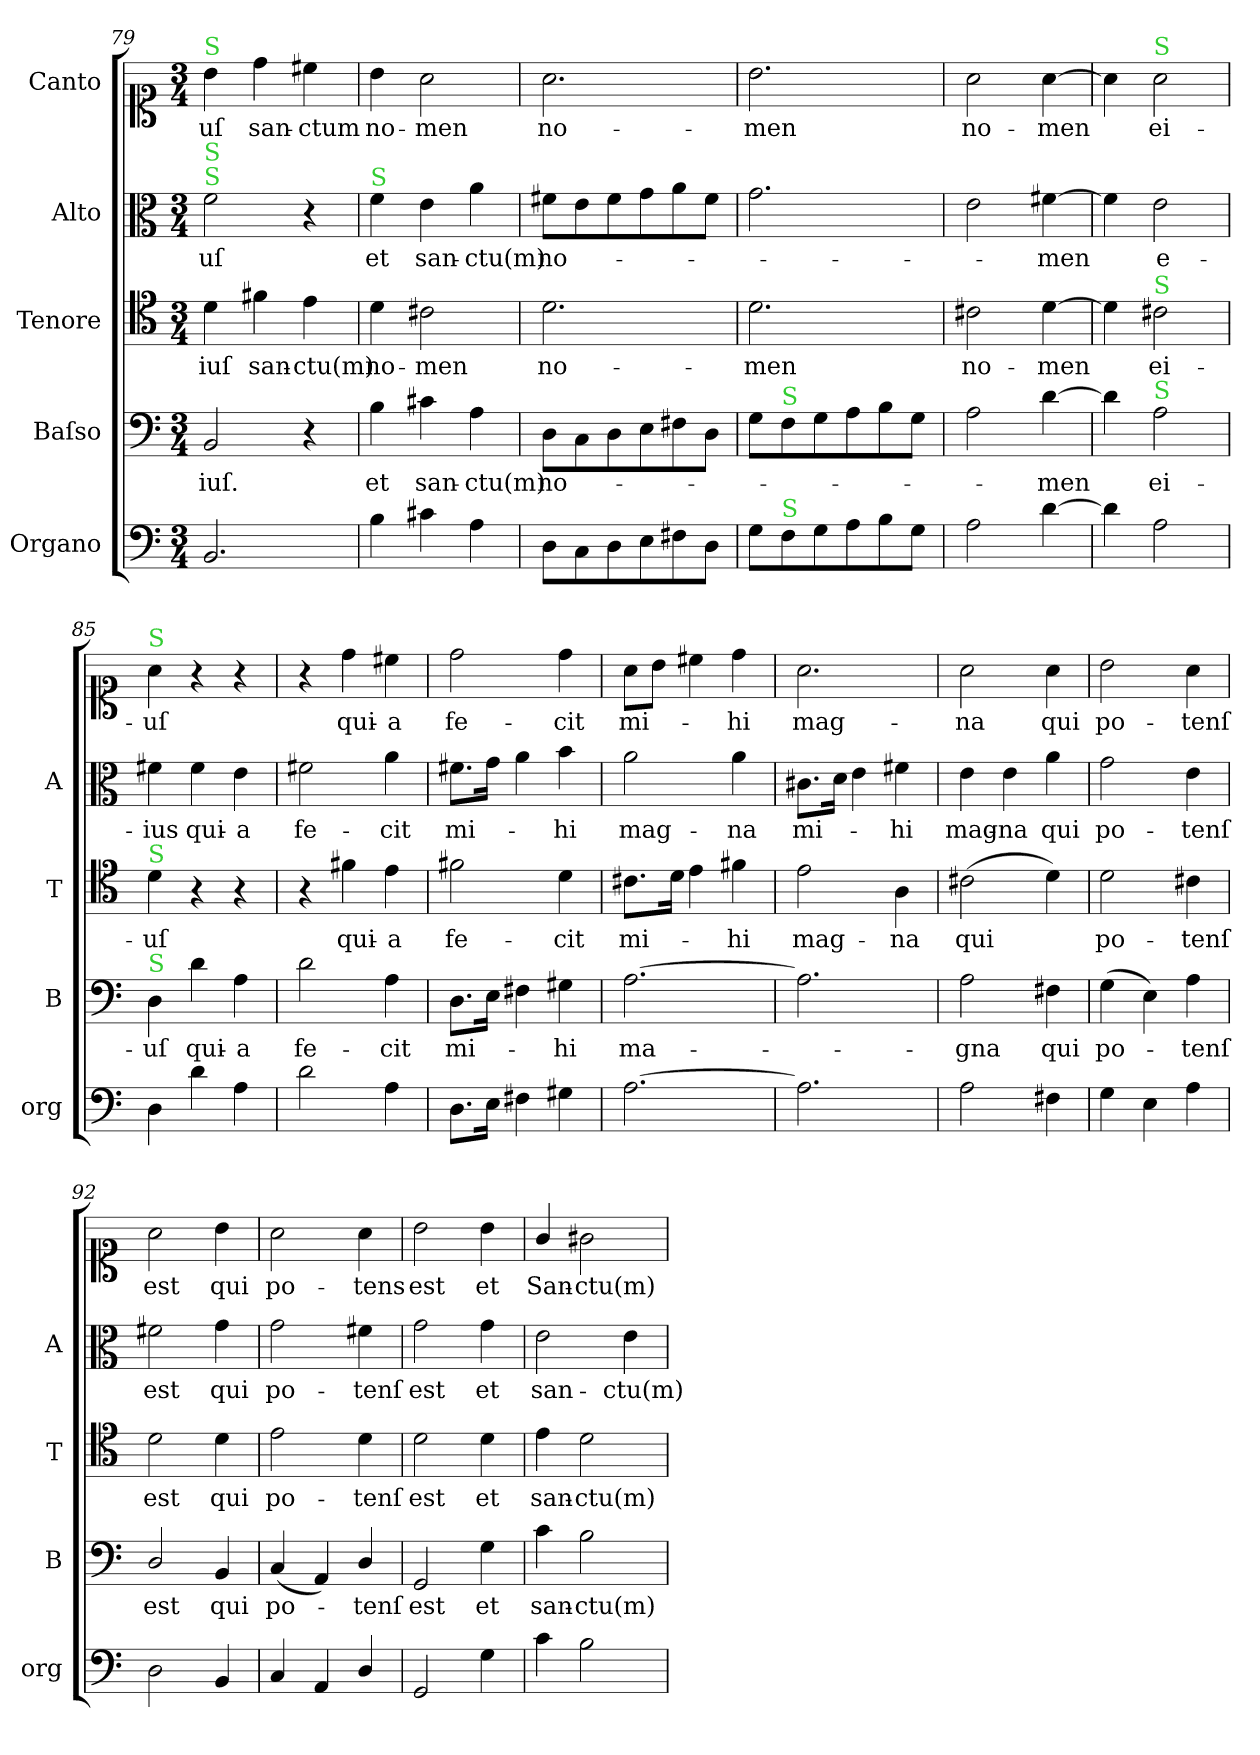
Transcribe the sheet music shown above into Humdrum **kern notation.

**kern	**kern	**text	**kern	**text	**kern	**text	**kern	**text
*part5	*part4	*part4	*part3	*part3	*part2	*part2	*part1	*part1
*staff5	*staff4	*staff4	*staff3	*staff3	*staff2	*staff2	*staff1	*staff1
*I"Organo	*I"Baſso	*	*I"Tenore	*	*I"Alto	*	*I"Canto	*
*I'org	*I'B	*	*I'T	*	*I'A	*	*	*
*clefF4	*clefF4	*	*clefC4	*	*clefC3	*	*clefC1	*
*k[]	*k[]	*	*k[]	*	*k[]	*	*k[]	*
*M3/4	*M3/4	*	*M3/4	*	*M3/4	*	*M3/4	*
=79	=79	=79	=79	=79	=79	=79	=79	=79
!	!	!	!	!	!	!	!LO:TX:a:color=limegreen:t=S	!
!	!	!	!	!	!LO:TX:a:color=limegreen:t=S	!	!	!
!	!	!	!	!	!LO:TX:a:color=limegreen:t=S	!	!	!
2.BB/	2BB/	-iuſ.	4d\	-iuſ	2f\	-uſ	4b\	-uſ
.	.	.	4f#X\	san-	.	.	4dd\	san-
.	4r	.	4e\	-ctu(m)	4r	.	4cc#X\	-ctum
=80	=80	=80	=80	=80	=80	=80	=80	=80
!	!	!	!	!	!LO:TX:a:color=limegreen:t=S	!	!	!
4B\	4B\	et	4d\	no-	4f\	et	4b\	no-
4c#X\	4c#X\	san-	2c#X\	-men	4e\	san-	2a\	-men
4A\	4A\	-ctu(m)	.	.	4a\	-ctu(m)	.	.
=81	=81	=81	=81	=81	=81	=81	=81	=81
8D\L	8D\L	no-	2.d\	no-	8f#X\L	no-	2.a\	no-
8C\	8C\	.	.	.	8e\	.	.	.
8D\	8D\	.	.	.	8f#\	.	.	.
8E\	8E\	.	.	.	8g\	.	.	.
8F#X\	8F#X\	.	.	.	8a\	.	.	.
8D\J	8D\J	.	.	.	8f#\J	.	.	.
=82	=82	=82	=82	=82	=82	=82	=82	=82
8G\L	8G\L	.	2.d\	-men	2.g\	.	2.b\	-men
!	!LO:TX:a:color=limegreen:t=S	!	!	!	!	!	!	!
!LO:TX:a:color=limegreen:t=S	!	!	!	!	!	!	!	!
8F\	8F\	.	.	.	.	.	.	.
8G\	8G\	.	.	.	.	.	.	.
8A\	8A\	.	.	.	.	.	.	.
8B\	8B\	.	.	.	.	.	.	.
8G\J	8G\J	.	.	.	.	.	.	.
=83	=83	=83	=83	=83	=83	=83	=83	=83
2A\	2A\	.	2c#X\	no-	2e\	.	2a\	no-
[4d\	[4d\	-men	[4d\	-men	[4f#X\	-men	[4a\	-men
=84	=84	=84	=84	=84	=84	=84	=84	=84
4d\]	4d\]	.	4d\]	.	4f#\]	.	4a\]	.
!	!	!	!	!	!	!	!LO:TX:a:color=limegreen:t=S	!
!	!	!	!LO:TX:a:color=limegreen:t=S	!	!	!	!	!
!	!LO:TX:a:color=limegreen:t=S	!	!	!	!	!	!	!
2A\	2A\	ei-	2c#X\	ei-	2e\	e-	2a\	ei-
=85	=85	=85	=85	=85	=85	=85	=85	=85
!	!	!	!	!	!	!	!LO:TX:a:color=limegreen:t=S	!
!	!	!	!LO:TX:a:color=limegreen:t=S	!	!	!	!	!
!	!LO:TX:a:color=limegreen:t=S	!	!	!	!	!	!	!
4D\	4D\	-uſ	4d\	-uſ	4f#X\	-ius	4a\	-uſ
4d\	4d\	qui-	4r	.	4f#\	qui-	4r	.
4A\	4A\	-a	4r	.	4e\	-a	4r	.
=86	=86	=86	=86	=86	=86	=86	=86	=86
2d\	2d\	fe-	4r	.	2f#X\	fe-	4r	.
.	.	.	4f#X\	qui-	.	.	4dd\	qui-
4A\	4A\	-cit	4e\	-a	4a\	-cit	4cc#X\	-a
=87	=87	=87	=87	=87	=87	=87	=87	=87
8.D\L	8.D\L	mi-	2f#X\	fe-	8.f#X\L	mi-	2dd\	fe-
16E\Jk	16E\Jk	.	.	.	16g\Jk	.	.	.
4F#X\	4F#X\	.	.	.	4a\	.	.	.
4G#X\	4G#X\	-hi	4d\	-cit	4b\	-hi	4dd\	-cit
=88	=88	=88	=88	=88	=88	=88	=88	=88
[2.A\	[2.A\	ma-	8.c#X\L	mi-	2a\	mag-	8a\L	mi-
.	.	.	.	.	.	.	8b\J	.
.	.	.	16d\Jk	.	.	.	.	.
.	.	.	4e\	.	.	.	4cc#X\	.
.	.	.	4f#X\	-hi	4a\	-na	4dd\	-hi
=89	=89	=89	=89	=89	=89	=89	=89	=89
2.A\]	2.A\]	.	2e\	mag-	8.c#X\L	mi-	2.a\	mag-
.	.	.	.	.	16d\Jk	.	.	.
.	.	.	.	.	4e\	.	.	.
.	.	.	4A\	-na	4f#X\	-hi	.	.
=90	=90	=90	=90	=90	=90	=90	=90	=90
2A\	2A\	-gna	(2c#X\	qui	4e\	mag-	2a\	-na
.	.	.	.	.	4e\	-na	.	.
4F#X\	4F#X\	qui	4d\)	.	4a\	qui	4a\	qui
=91	=91	=91	=91	=91	=91	=91	=91	=91
4G\	(4G\	po-	2d\	po-	2g\	po-	2b\	po-
4E\	4E\)	.	.	.	.	.	.	.
4A\	4A\	-tenſ	4c#X\	-tenſ	4e\	-tenſ	4a\	-tenſ
=92	=92	=92	=92	=92	=92	=92	=92	=92
2D\	2D/	est	2d\	est	2f#X\	est	2a\	est
4BB/	4BB/	qui	4d\	qui	4g\	qui	4b\	qui
=93	=93	=93	=93	=93	=93	=93	=93	=93
4C/	(4C/	po-	2e\	po-	2g\	po-	2a\	po-
4AA/	4AA/)	.	.	.	.	.	.	.
4D/	4D/	-tenſ	4d\	-tenſ	4f#X\	-tenſ	4a\	-tens
=94	=94	=94	=94	=94	=94	=94	=94	=94
2GG/	2GG/	est	2d\	est	2g\	est	2b\	est
4G\	4G\	et	4d\	et	4g\	et	4b\	et
=95	=95	=95	=95	=95	=95	=95	=95	=95
4c\	4c\	san-	4e\	san-	2e\	san-	4g/	San-
2B\	2B\	-ctu(m)	2d\	-ctu(m)	.	.	2g#X\	-ctu(m)
.	.	.	.	.	4e\	-ctu(m)	.	.
=	=	=	=	=	=	=	=	=
*-	*-	*-	*-	*-	*-	*-	*-	*-
